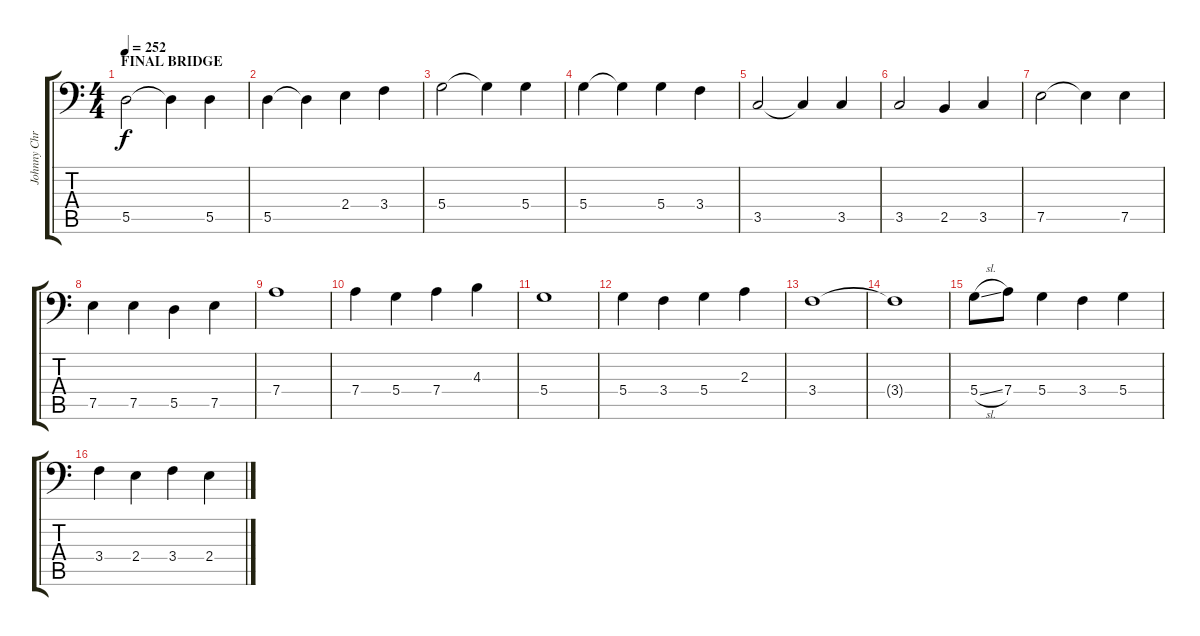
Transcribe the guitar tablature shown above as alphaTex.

\track ("Johnny Christ" "Johnny Chr") {instrument electricbasspick}
\staff {score tabs}
\tuning (E3 B2 G2 D2 A1 D1) {hide}
\ts (4 4)
\section ("" "FINAL BRIDGE")
\tempo 252
\clef f4
\ks c
5.5.2{dy f} 5.5{t}.4 5.5.4 |
5.5.4 5.5{t}.4 2.4.4 3.4.4 |
5.4.2 5.4{t}.4 5.4.4 |
5.4.4 5.4{t}.4 5.4.4 3.4.4 |
3.5.2 3.5{t}.4 3.5.4 |
3.5.2 2.5.4 3.5.4 |
7.5.2 7.5{t}.4 7.5.4 |
7.5.4 7.5.4 5.5.4 7.5.4 |
7.4.1 |
7.4.4 5.4.4 7.4.4 4.3.4 |
5.4.1 |
5.4.4 3.4.4 5.4.4 2.3.4 |
3.4.1 |
3.4{t}.1 |
5.4{sl}.8 7.4.8 5.4.4 3.4.4 5.4.4 |
3.4.4 2.4.4 3.4.4 2.4.4
